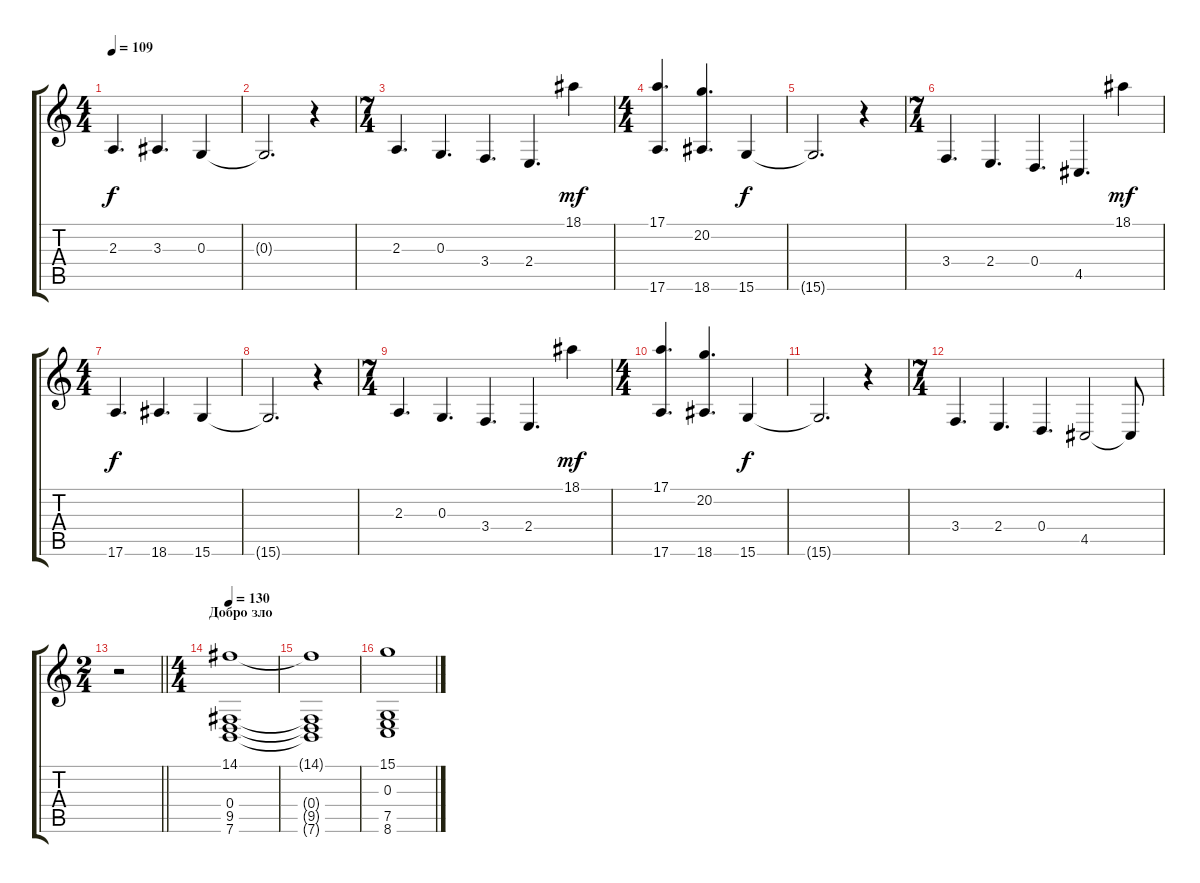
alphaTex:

\track "" {instrument stringensemble1}
\staff {score tabs}
\tuning (E4 B3 G3 D3 A2 E2) {hide}
\ts (4 4)
\tempo 109
\clef g2
\ks c
2.3.4{d dy f} 3.3.4{d} 0.3.4 |
0.3{t}.2{d} r.4 |
\ts (7 4)
2.3.4{d} 0.3.4{d} 3.4.4{d} 2.4.4{d} 18.1.4{dy mf} |
\ts (4 4)
(17.1 17.6).4{d} (20.2 18.6).4{d} 15.6.4{dy f} |
15.6{t}.2{d} r.4 |
\ts (7 4)
3.4.4{d} 2.4.4{d} 0.4.4{d} 4.5.4{d} 18.1.4{dy mf} |
\ts (4 4)
17.6.4{d dy f} 18.6.4{d} 15.6.4 |
15.6{t}.2{d} r.4 |
\ts (7 4)
2.3.4{d} 0.3.4{d} 3.4.4{d} 2.4.4{d} 18.1.4{dy mf} |
\ts (4 4)
(17.1 17.6).4{d} (20.2 18.6).4{d} 15.6.4{dy f} |
15.6{t}.2{d} r.4 |
\ts (7 4)
3.4.4{d} 2.4.4{d} 0.4.4{d} 4.5.2 4.5{t}.8 |
\ts (2 4)
\barLineRight lightlight
r.2 |
\ts (4 4)
\section ("" "Добро зло")
\tempo 130
(14.1 0.4 9.5 7.6).1{volume 9} |
(14.1{t} 0.4{t} 9.5{t} 7.6{t}).1 |
(15.1 0.3 7.5 8.6).1
